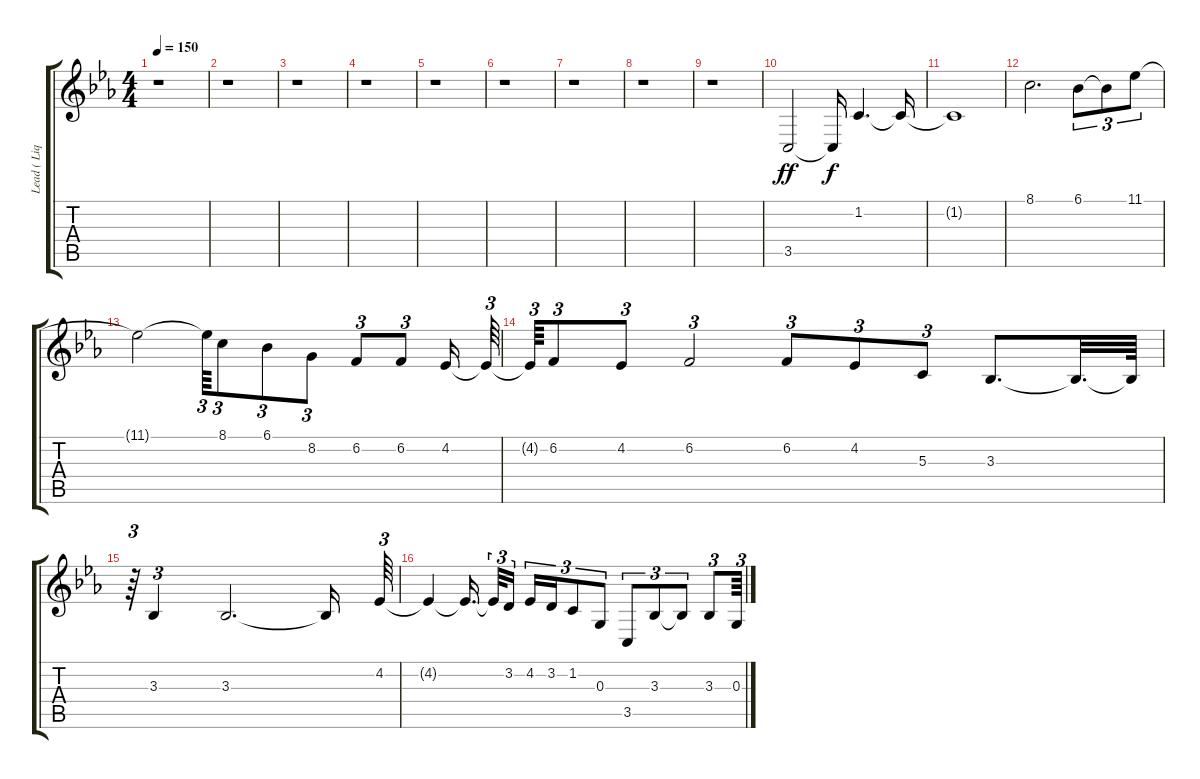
\track ("Lead ( Liquid T Lead )" "Lead ( Liq") {instrument lead1square}
\staff {score tabs}
\tuning (E4 B3 G3 D3 A2 E2) {hide}
\ts (4 4)
\tempo 150
\clef g2
\ks cminor
r.1{dy mf} |
r.1 |
r.1 |
r.1 |
r.1 |
r.1 |
r.1 |
r.1 |
r.1 |
3.5.2{dy ff} 3.5{t}.16{dy f} 1.2.4{d} 1.2{t}.16 |
1.2{t}.1 |
8.1.2{d} 6.1.8{tu (3 2)} 6.1{t}.8{tu (3 2)} 11.1.8{tu (3 2)} |
11.1{t}.2 11.1{t}.64{tu (3 2)} 8.1.8{tu (3 2)} 6.1.8{tu (3 2)} 8.2.8{tu (3 2)} 6.2.8{tu (3 2)} 6.2.8{tu (3 2)} 4.2.16 4.2{t}.64{tu (3 2)} |
4.2{t}.64{tu (3 2)} 6.2.8{tu (3 2)} 4.2.8{tu (3 2)} 6.2.2{tu (3 2)} 6.2.8{tu (3 2)} 4.2.8{tu (3 2)} 5.3.8{tu (3 2)} 3.3.8{d} 3.3{t}.32{d} 3.3{t}.64 |
r.64{tu (3 2)} 3.3.4{tu (3 2)} 3.3.2{d} 3.3{t}.16 4.2.64{tu (3 2)} |
4.2{t}.4 4.2{t}.16{d beam splitsecondary} 4.2{t}.32{tu (3 2)} 3.2.16{tu (3 2) beam splitsecondary} 4.2.16{tu (3 2)} 3.2.16{tu (3 2)} 1.2.8{tu (3 2)} 0.3.8{tu (3 2)} 3.5.8{tu (3 2)} 3.3.8{tu (3 2)} 3.3{t}.8{tu (3 2)} 3.3.8{tu (3 2)} 0.3.64{tu (3 2)}
